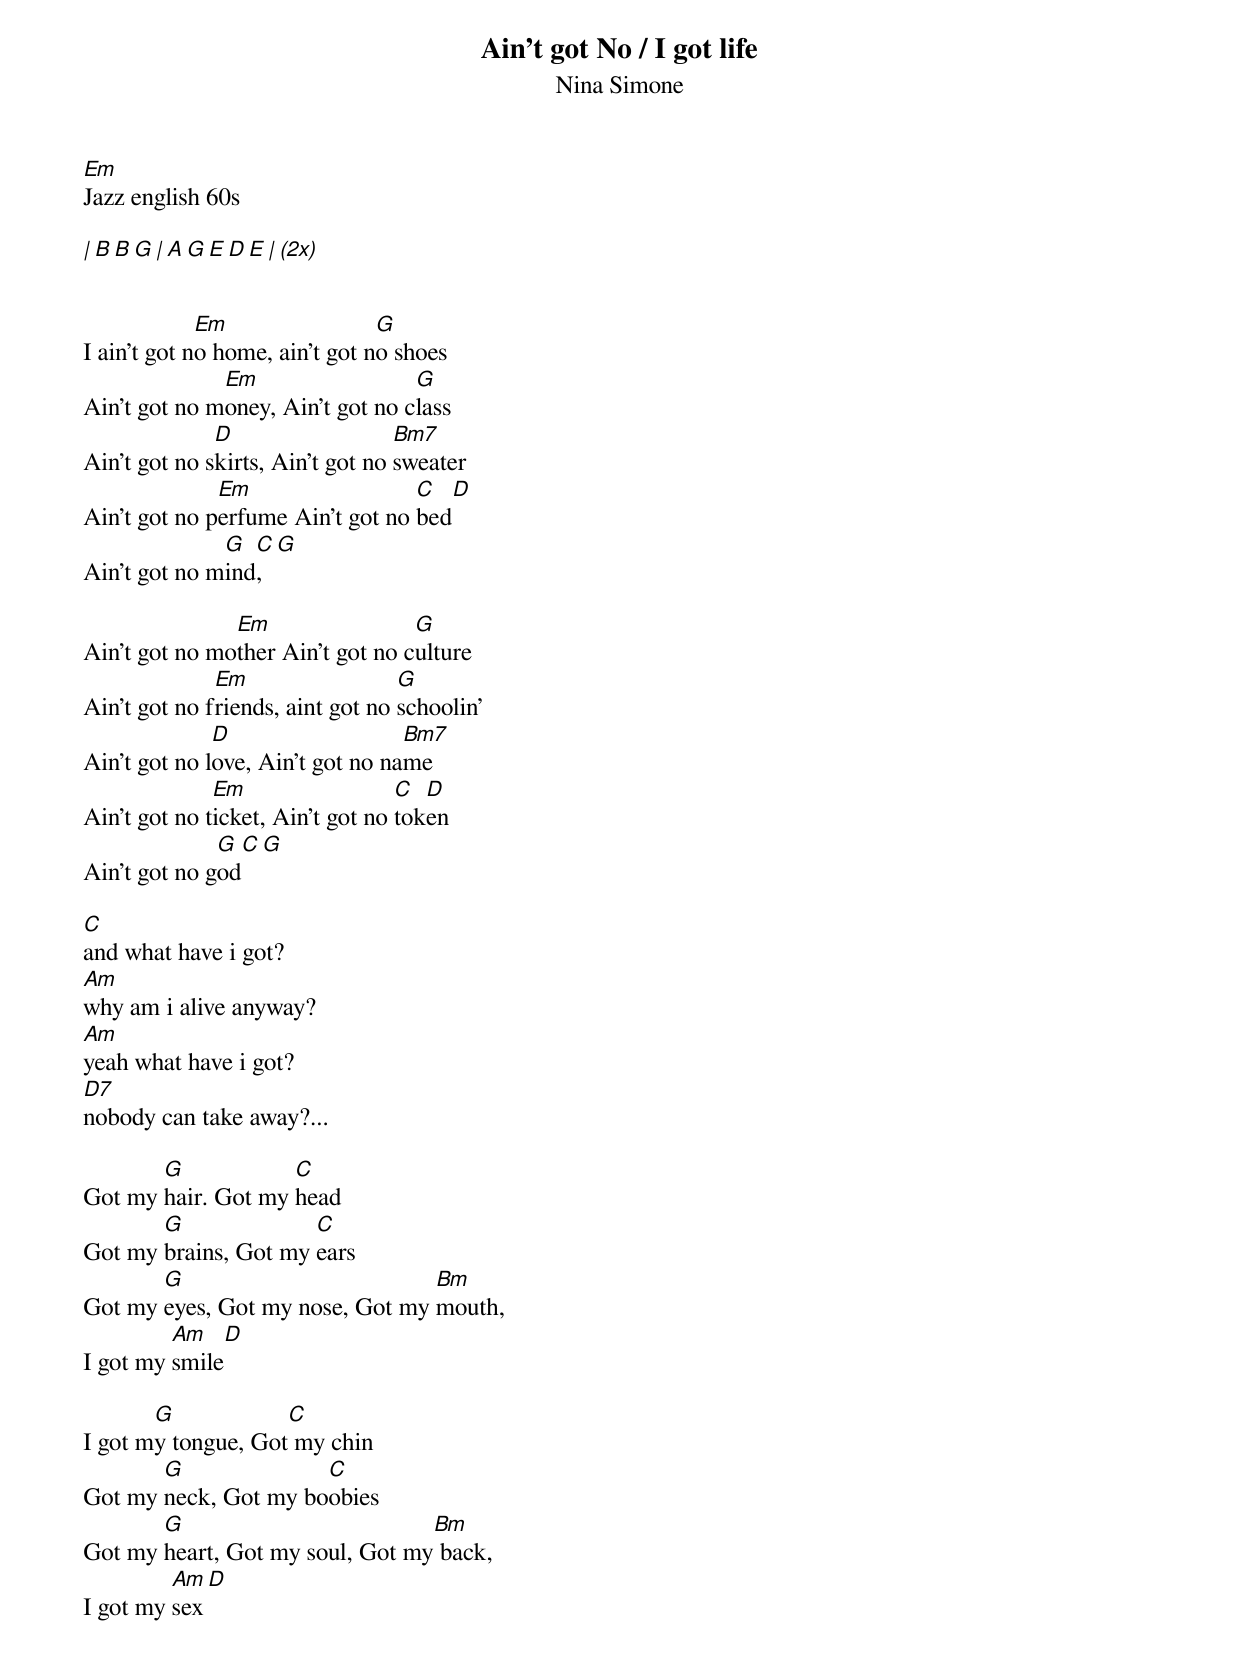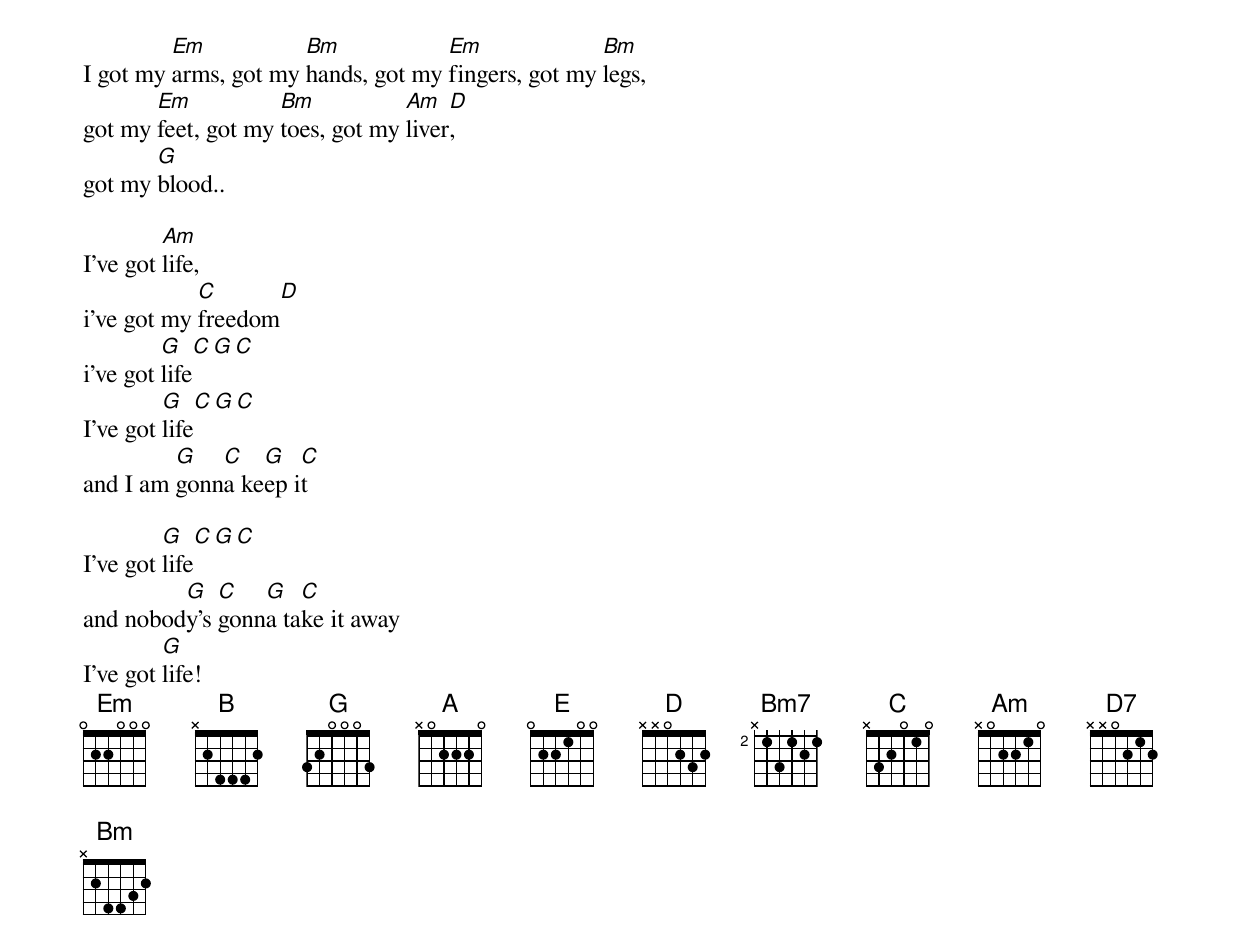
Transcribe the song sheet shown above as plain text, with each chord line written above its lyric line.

Ain't got No / I got life
Nina Simone
Em
Jazz english 60s

| B   B   G  | A   G   E   D   E  |       (2x)


             Em                 G
I ain't got no home, ain't got no shoes
              Em                  G
Ain't got no money, Ain't got no class
              D                   Bm7
Ain't got no skirts, Ain't got no sweater
              Em                  C  D
Ain't got no perfume Ain't got no bed
              G  C  G
Ain't got no mind,

               Em                 G
Ain't got no mother Ain't got no culture
              Em                  G
Ain't got no friends, aint got no schoolin'
              D                   Bm7
Ain't got no love, Ain't got no name
              Em                  C  D
Ain't got no ticket, Ain't got no token
              G  C  G
Ain't got no god

C
and what have i got?
Am
why am i alive anyway?
Am
yeah what have i got?
D7
nobody can take away?...

       G            C
Got my hair. Got my head
       G              C
Got my brains, Got my ears
       G                         Bm
Got my eyes, Got my nose, Got my mouth,
         Am          D
I got my smile

       G            C
I got my tongue, Got my chin
       G              C
Got my neck, Got my boobies
       G                         Bm
Got my heart, Got my soul, Got my back,
         Am           D
I got my sex

         Em           Bm            Em              Bm
I got my arms, got my hands, got my fingers, got my legs,
       Em           Bm           Am   D
got my feet, got my toes, got my liver,
       G
got my blood..

         Am
I've got life,
            C       D
i've got my freedom
         G   C   G   C
i've got life
         G   C   G   C
I've got life
         G   C   G   C
and I am gonna keep it

         G   C   G   C
I've got life
         G   C   G   C
and nobody's gonna take it away
         G
I've got life!
